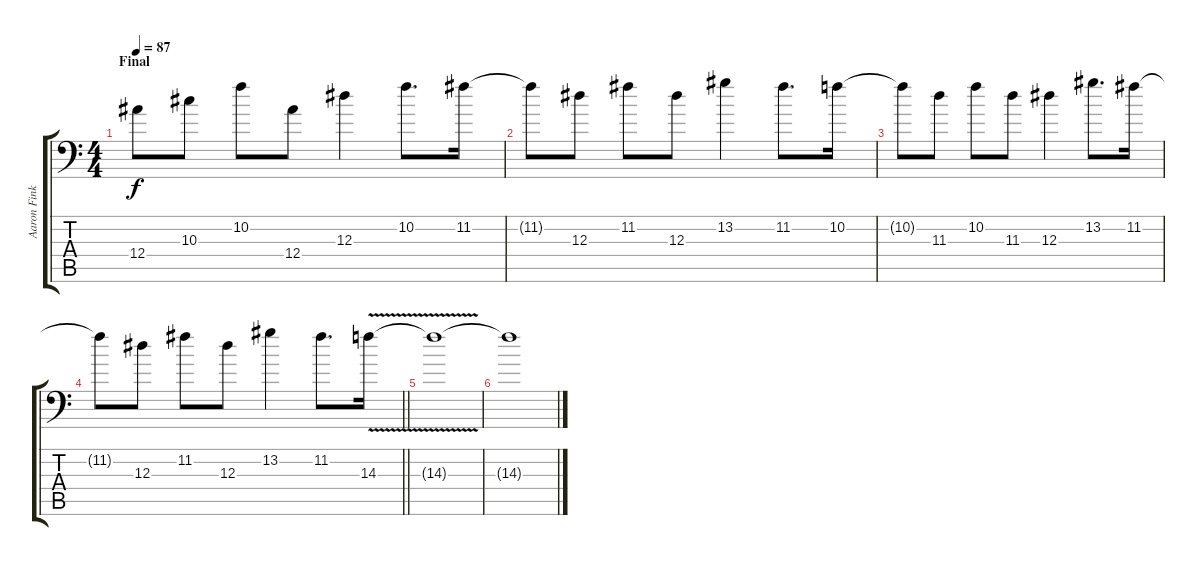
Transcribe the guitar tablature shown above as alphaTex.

\track ("Aaron Fink" "Aaron Fink") {instrument distortionguitar}
\staff {score tabs}
\tuning (C4 G3 Eb3 Bb2 F2 Bb1) {hide}
\ts (4 4)
\section ("" "Final")
\tempo 87
\clef f4
\ks c
12.4{t}.8{dy f} 10.3.8 10.2.8 12.4.8 12.3.4 10.2.8{d} 11.2.16 |
11.2{t}.8 12.3.8 11.2.8 12.3.8 13.2.4 11.2.8{d} 10.2.16 |
10.2{t}.8 11.3.8 10.2.8 11.3.8 12.3.4 13.2.8{d} 11.2.16 |
\barLineRight lightlight
11.2{t}.8 12.3.8 11.2.8 12.3.8 13.2.4 11.2.8{d} 14.3{v}.16 |
14.3{t}.1 |
14.3{t}.1
